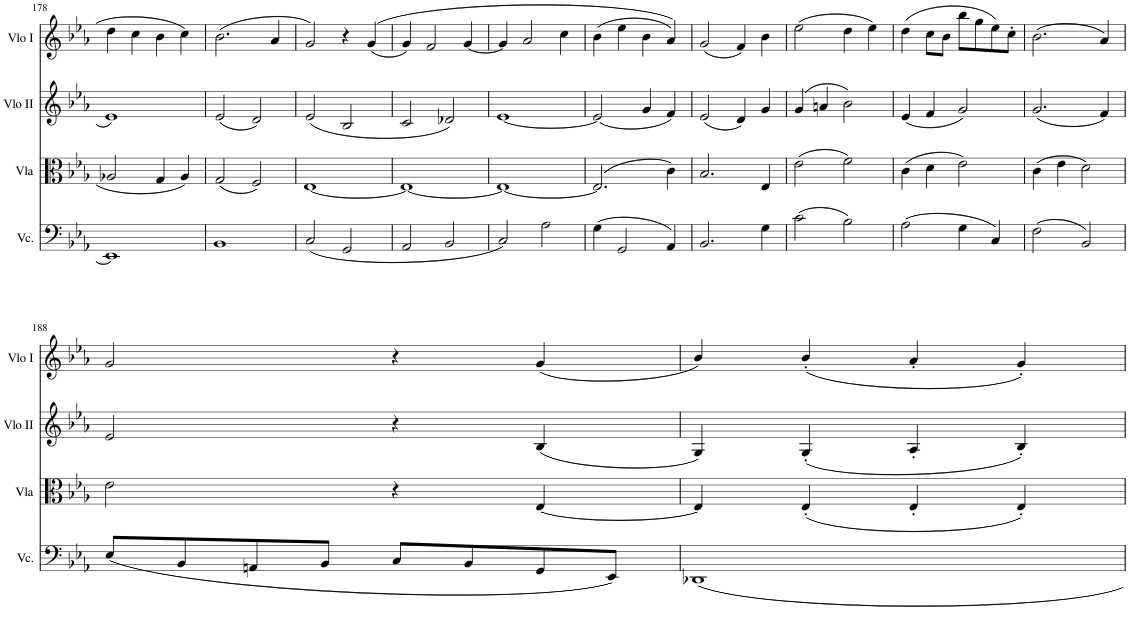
**kern	**kern	**kern	**kern
*part4	*part3	*part2	*part1
*staff4	*staff3	*staff2	*staff1
*I"Violoncello	*I"Viola	*I"Violino II	*I"Violino I
*I'Vc.	*I'Vla	*I'Vlo II	*I'Vlo I
!!LO:PB:g=z
*clefF4	*clefC3	*clefG2	*clefG2
*k[b-e-a-]	*k[b-e-a-]	*k[b-e-a-]	*k[b-e-a-]
*M4/4	*M4/4	*M4/4	*M4/4
*met(c)	*met(c)	*met(c)	*met(c)
=178	=178	=178	=178
1EE-]	2A-X/	1e-	4dd\
.	.	.	4cc\
.	4G/	.	4b-\
.	4A-/	.	4cc\
=179	=179	=179	=179
1BB-	(2G/	(2e-/	(2.b-\
.	2F/)	2d/)	.
.	.	.	4a-/
=180	=180	=180	=180
(2C/	[1E-	(2e-/	2g/)
2GG/	.	2B-/	4r
.	.	.	((4g/
=181	=181	=181	=181
2AA-/	1E-_	2c/	4g/)
.	.	.	2f/
2BB-/	.	2d-X/)	.
.	.	.	[4g/
=182	=182	=182	=182
2C/)	1E-_	[1e-	4g/]
.	.	.	2a-/
2A-\	.	.	.
.	.	.	4cc\
=183	=183	=183	=183
(4G\	(2.E-/]	(2e-/]	(4b-\
2GG/	.	.	4ee-\
.	.	4g/	4b-\
4AA-/)	4c\)	4f/)	4a-/))
=184	=184	=184	=184
2.BB-/	2.B-/	(2e-/	(2g/
.	.	4d/)	4f/)
4G\	4E-/	4g/	4b-\
=185	=185	=185	=185
(2c\	(2e-\	(4g/	(2ee-\
.	.	4an/	.
2B-\)	2f\)	2b-\)	4dd\
.	.	.	4ee-\)
=186	=186	=186	=186
(2A-\	(4c\	(4e-/	(4dd\
.	4d\	4f/	8cc\L
.	.	.	8b-\J
4G\	2e-\)	2g/)	8bb-\L
.	.	.	8gg\
4C/)	.	.	8ee-\)
.	.	.	8cc'\J
=187	=187	=187	=187
(2F\	(4c\	(2.g/	(2.b-\
.	4e-\	.	.
2BB-/)	2d\)	.	.
.	.	4f/)	4a-/)
!!LO:LB:g=z
=188	=188	=188	=188
(8E-/L	2e-\	2e-/	2g/
8BB-/	.	.	.
8AAn/	.	.	.
8BB-/J	.	.	.
8C/L	4r	4r	4r
8BB-/	.	.	.
8GG/	[4E-/	(4B-/	(4g/
8EE-/J)	.	.	.
=189	=189	=189	=189
1DD-X	4E-/]	4G/)	4b-/)
.	(4E-'/	(4G'/	(4b-'/
.	4E-'/	4A-'/	4a-'/
.	4E-'/)	4B-'/)	4g'/)
=	=	=	=
*-	*-	*-	*-
